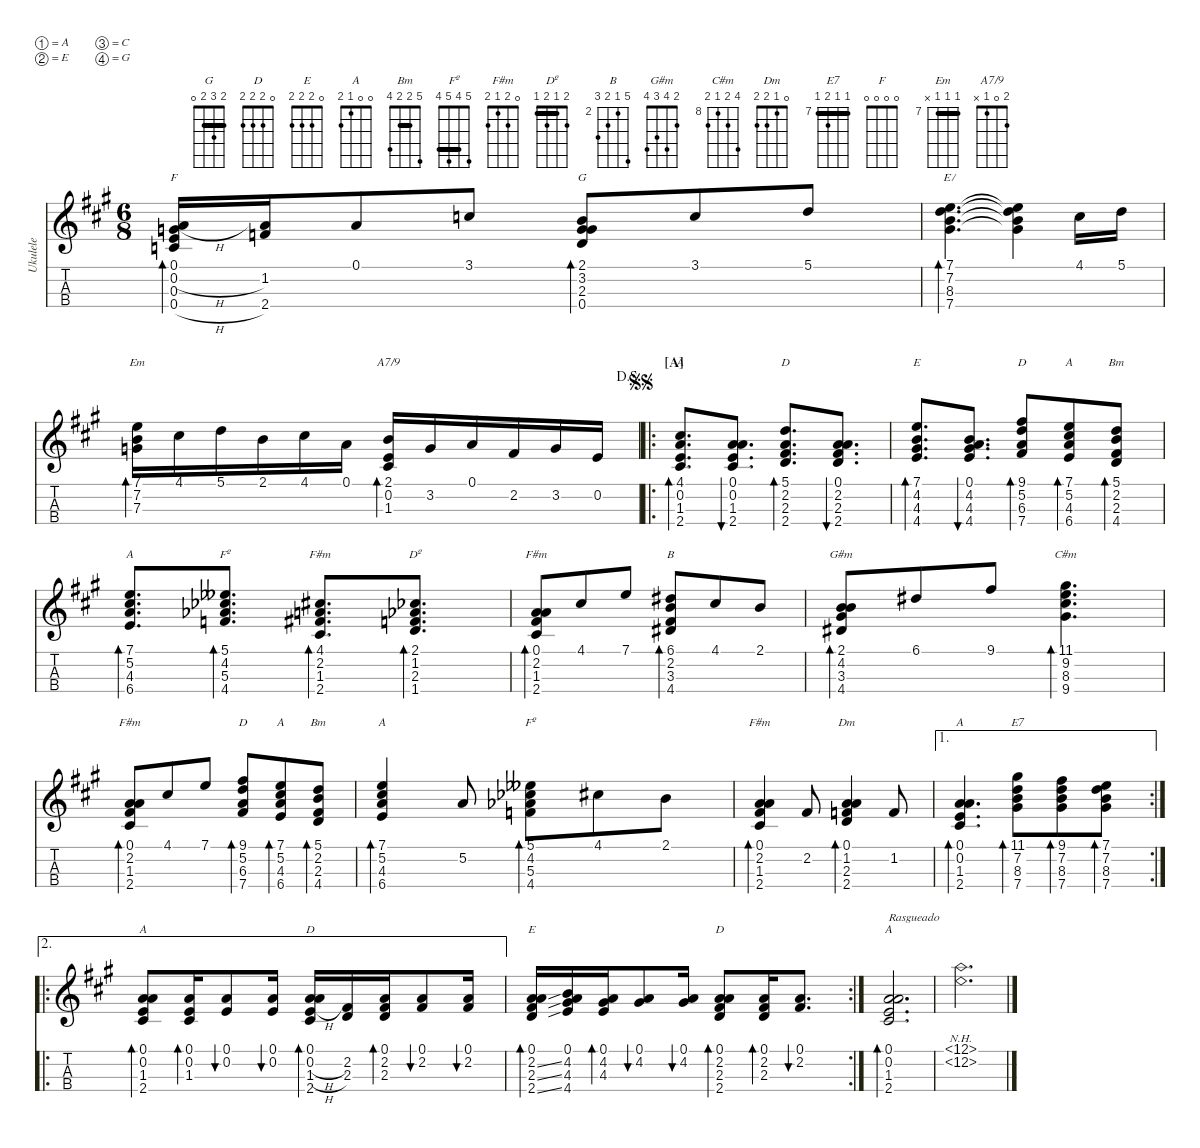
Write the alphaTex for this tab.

\defaultSystemsLayout 4
\hideDynamics
\bracketExtendMode nobrackets
\otherSystemsTrackNameOrientation horizontal
\defaultBarNumberDisplay Hide
\track ("Ukulele" "Ukulele") {defaultSystemsLayout 4 instrument acousticguitarnylon}
\staff {score tabs}
\tuning (A4 E4 C4 G4)
\displaytranspose 0
\chord ("G" 2 3 2 0) {barre 2}
\chord ("D" 5 2 2 2) {barre (2 2)}
\chord ("E" 7 4 4 4) {firstfret 4 barre (4 4)}
\chord ("A" 4 0 1 2)
\chord ("D" 9 5 6 7) {firstfret 5}
\chord ("A" 7 5 4 6) {firstfret 4}
\chord ("Bm" 5 2 2 4) {barre 2}
\chord ("Fº" 5 4 5 4) {barre 4}
\chord ("F#m" 4 2 1 2)
\chord ("Dº" 2 1 2 1) {barre 1}
\chord ("F#m" 0 2 1 2)
\chord ("B" 6 2 3 4) {firstfret 2}
\chord ("G#m" 2 4 3 4)
\chord ("C#m" 11 9 8 9) {firstfret 8}
\chord ("Dm" 0 1 2 2)
\chord ("A" 0 0 1 2)
\chord ("D" 0 0 1 2)
\chord ("E" 0 2 2 2)
\chord ("D" 0 2 2 2)
\chord ("E7" 11 7 8 7) {firstfret 7 barre 7}
\chord ("F" 0 0 0 0)
\chord ("E7" 7 7 8 7) {firstfret 7 barre (7 7)}
\chord ("Em" 7 7 7 x) {firstfret 7 barre (7 7)}
\chord ("A7/9" 2 0 1 x)
\ts (6 8)
\tempo (80 hide)
\clef g2
\ks a
(0.3{acc forcenatural} 0.2{h acc forcenatural} 0.4{h acc forcenatural} 0.1{acc forcenatural}).16{bd 30 ch "F" dy mf beam Up} (1.2{acc forcenatural} 2.4{acc forcenatural}).16{beam Up} 0.1{acc forcenatural}.8{beam Up} 3.1{acc forcenatural}.8{beam Up} (3.2{acc forcenatural} 0.4{acc forcenatural} 2.3{acc forcenatural} 2.1{acc forcenatural}).8{bd 30 ch "G" beam Up} 3.1{acc forcenatural}.8{beam Up} 5.1{acc forcenatural}.8{beam Up} |
(8.3{acc #} 7.2{acc forcenatural} 7.4{acc forcenatural} 7.1{acc forcenatural}).4{d bd 30 ch "E7" beam Down} (8.3{t acc #} 7.2{t acc forcenatural} 7.4{t acc forcenatural} 7.1{t acc forcenatural}).4{beam Down} 4.1{acc #}.16{beam Down} 5.1{acc forcenatural}.16{beam Down} |
\jump dalsegno
(7.1{acc forcenatural} 7.3{acc forcenatural} 7.2{acc forcenatural}).16{bd 30 ch "Em" beam Down} 4.1{acc #}.16{beam Down} 5.1{acc forcenatural}.16{beam Down} 2.1{acc forcenatural}.16{beam Down} 4.1{acc #}.16{beam Down} 0.1{acc forcenatural}.16{beam Down} (2.1{acc forcenatural} 1.3{acc #} 0.2{acc forcenatural}).16{bd 30 ch "A7/9" beam Up} 3.2{acc forcenatural}.16{beam Up} 0.1{acc forcenatural}.16{beam Up} 2.2{acc #}.16{beam Up} 3.2{acc forcenatural}.16{beam Up} 0.2{acc forcenatural}.16{beam Up} |
\ro
\section ("A" "")
\jump segnosegno
(1.3{acc #} 0.2{acc forcenatural} 4.1{acc #} 2.4{acc forcenatural}).8{d bd 30 ch "A" beam Up} (0.1{acc forcenatural} 0.2{acc forcenatural} 1.3{acc #} 2.4{acc forcenatural}).8{d bu 30 beam Up} (2.3{acc forcenatural} 2.2{acc #} 5.1{acc forcenatural} 2.4{acc forcenatural}).8{d bd 30 ch "D" beam Up} (0.1{acc forcenatural} 2.2{acc #} 2.3{acc forcenatural} 2.4{acc forcenatural}).8{d bu 30 beam Up} |
(4.3{acc forcenatural} 4.2{acc #} 7.1{acc forcenatural} 4.4{acc forcenatural}).8{d bd 30 ch "E" beam Up} (0.1{acc forcenatural} 4.3{acc forcenatural} 4.2{acc #} 4.4{acc forcenatural}).8{d bu 30 beam Up} (6.3{acc #} 5.2{acc forcenatural} 7.4{acc forcenatural} 9.1{acc #}).8{bd 30 ch "D" beam Up} (4.3{acc forcenatural} 5.2{acc forcenatural} 6.4{acc #} 7.1{acc forcenatural}).8{bd 30 ch "A" beam Up} (2.3{acc forcenatural} 2.2{acc #} 4.4{acc forcenatural} 5.1{acc forcenatural}).8{bd 30 ch "Bm" beam Up} |
(4.3{acc forcenatural} 5.2{acc forcenatural} 6.4{acc #} 7.1{acc forcenatural}).8{d bd 30 ch "A" beam Up} (4.2{acc b} 4.4{acc b} 5.1{acc bb} 5.3{acc forcenatural}).8{d bd 30 ch "Fº" beam Up} (1.3{acc #} 2.2{acc #} 4.1{acc #} 2.4{acc forcenatural}).8{d bd 30 ch "F#m" beam Up} (1.2{acc forcenatural} 1.4{acc b} 2.1{acc b} 2.3{acc forcenatural}).8{d bd 30 ch "Dº" beam Up} |
(1.3{acc #} 2.2{acc #} 0.1{acc forcenatural} 2.4{acc forcenatural}).8{bd 30 ch "F#m" beam Up} 4.1{acc #}.8{beam Up} 7.1{acc forcenatural}.8{beam Up} (6.1{acc #} 3.3{acc #} 2.2{acc #} 4.4{acc forcenatural}).8{bd 30 ch "B" beam Up} 4.1{acc #}.8{beam Up} 2.1{acc forcenatural}.8{beam Up} |
(2.1{acc forcenatural} 4.2{acc #} 3.3{acc #} 4.4{acc forcenatural}).8{bd 30 ch "G#m" beam Up} 6.1{acc #}.8{beam Up} 9.1{acc #}.8{beam Up} (11.1{acc #} 8.3{acc #} 9.2{acc #} 9.4{acc forcenatural}).4{d bd 30 ch "C#m" beam Down} |
(1.3{acc #} 2.2{acc #} 0.1{acc forcenatural} 2.4{acc forcenatural}).8{bd 30 ch "F#m" beam Up} 4.1{acc #}.8{beam Up} 7.1{acc forcenatural}.8{beam Up} (6.3{acc #} 5.2{acc forcenatural} 7.4{acc forcenatural} 9.1{acc #}).8{bd 30 ch "D" beam Up} (4.3{acc forcenatural} 5.2{acc forcenatural} 6.4{acc #} 7.1{acc forcenatural}).8{bd 30 ch "A" beam Up} (2.3{acc forcenatural} 2.2{acc #} 4.4{acc forcenatural} 5.1{acc forcenatural}).8{bd 30 ch "Bm" beam Up} |
(4.3{acc forcenatural} 5.2{acc forcenatural} 6.4{acc #} 7.1{acc forcenatural}).4{bd 30 ch "A" beam Up} 5.2{acc forcenatural}.8{beam Up} (4.2{acc b} 4.4{acc b} 5.1{acc bb} 5.3{acc forcenatural}).8{bd 30 ch "Fº" beam Down} 4.1{acc #}.8{beam Down} 2.1{acc forcenatural}.8{beam Down} |
(1.3{acc #} 2.2{acc #} 0.1{acc forcenatural} 2.4{acc forcenatural}).4{bd 30 ch "F#m" beam Up} 2.2{acc #}.8{beam Up} (1.2{acc forcenatural} 0.1{acc forcenatural} 2.4{acc forcenatural} 2.3{acc forcenatural}).4{bd 30 ch "Dm" beam Up} 1.2{acc forcenatural}.8{beam Up} |
\ae 1
\rc 2
(1.3{acc #} 0.2{acc forcenatural} 0.1{acc forcenatural} 2.4{acc forcenatural}).4{d bd 30 ch "A" beam Up} (8.3{acc #} 7.2{acc forcenatural} 7.4{acc forcenatural} 11.1{acc #}).8{bd 30 ch "E7" beam Down} (8.3{acc #} 7.2{acc forcenatural} 7.4{acc forcenatural} 9.1{acc #}).8{bd 30 beam Down} (8.3{acc #} 7.2{acc forcenatural} 7.4{acc forcenatural} 7.1{acc forcenatural}).8{bd 30 beam Down} |
\ae 2
\ro
(1.3{acc #} 0.2{acc forcenatural} 0.1{acc forcenatural} 2.4{acc forcenatural}).8{bd 30 ch "A" beam Up} (0.1{acc forcenatural} 0.2{acc forcenatural} 1.3{acc #}).16{bd 30 beam Up} (0.2{acc forcenatural} 0.1{acc forcenatural}).8{bu 30 beam Up} (0.2{acc forcenatural} 0.1{acc forcenatural}).16{bu 30 beam Up} (1.3{h acc #} 0.2{h acc forcenatural} 0.1{acc forcenatural} 2.4{acc forcenatural}).16{bd 30 ch "D" beam Up} (2.2{acc #} 2.3{acc forcenatural}).16{beam Up} (2.3{acc forcenatural} 2.2{acc #} 0.1{acc forcenatural}).16{bd 30 beam Up} (0.1{acc forcenatural} 2.2{acc #}).8{bu 30 beam Up} (0.1{acc forcenatural} 2.2{acc #}).16{bu 30 beam Up} |
\rc 2
(2.3{ss acc forcenatural} 2.2{ss acc #} 0.1{acc forcenatural} 2.4{ss acc forcenatural}).16{bd 30 ch "E" beam Up} (4.3{acc forcenatural} 4.2{acc #} 4.4{acc forcenatural} 0.1{acc forcenatural}).16{beam Up} (4.3{acc forcenatural} 4.2{acc #} 0.1{acc forcenatural}).16{bd 30 beam Up} (0.1{acc forcenatural} 4.2{acc #}).8{bu 30 beam Up} (0.1{acc forcenatural} 4.2{acc #}).16{bu 30 beam Up} (2.3{acc forcenatural} 2.2{acc #} 0.1{acc forcenatural} 2.4{acc forcenatural}).8{bd 30 ch "D" beam Up} (2.3{acc forcenatural} 2.2{acc #} 0.1{acc forcenatural}).16{bd 30 beam Up} (0.1{acc forcenatural} 2.2{acc #}).8{d bu 30 beam Up} |
(1.3{acc #} 0.2{acc forcenatural} 0.1{acc forcenatural} 2.4{acc forcenatural}).2{d bd 30 ch "A" txt "Rasgueado" beam Up} |
(12.2{nh acc forcenatural} 12.1{nh acc forcenatural}).2{d dy f beam Down}
